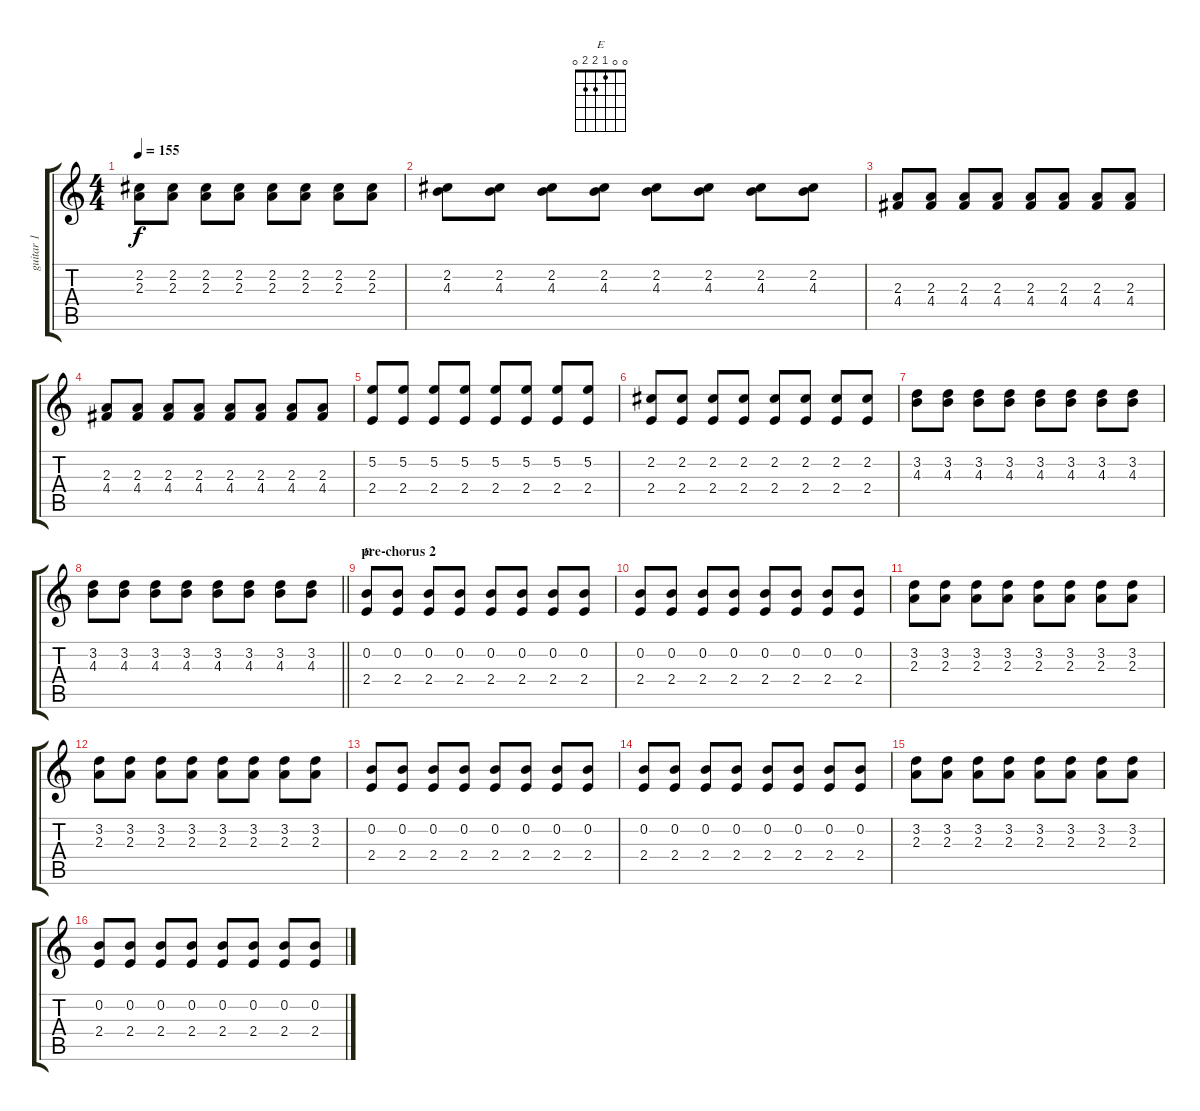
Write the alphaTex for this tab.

\track ("guitar 1" "guitar 1") {instrument electricguitarclean}
\staff {score tabs}
\tuning (E4 B3 G3 D3 A2 E2) {hide}
\chord ("E" 0 0 1 2 2 0)
\ts (4 4)
\tempo 155
\clef g2
\ks c
(2.2 2.3).8{dy f} (2.2 2.3).8 (2.2 2.3).8 (2.2 2.3).8 (2.2 2.3).8 (2.2 2.3).8 (2.2 2.3).8 (2.2 2.3).8 |
(2.2 4.3).8 (2.2 4.3).8 (2.2 4.3).8 (2.2 4.3).8 (2.2 4.3).8 (2.2 4.3).8 (2.2 4.3).8 (2.2 4.3).8 |
(2.3 4.4).8 (2.3 4.4).8 (2.3 4.4).8 (2.3 4.4).8 (2.3 4.4).8 (2.3 4.4).8 (2.3 4.4).8 (2.3 4.4).8 |
(2.3 4.4).8 (2.3 4.4).8 (2.3 4.4).8 (2.3 4.4).8 (2.3 4.4).8 (2.3 4.4).8 (2.3 4.4).8 (2.3 4.4).8 |
(5.2 2.4).8 (5.2 2.4).8 (5.2 2.4).8 (5.2 2.4).8 (5.2 2.4).8 (5.2 2.4).8 (5.2 2.4).8 (5.2 2.4).8 |
(2.2 2.4).8 (2.2 2.4).8 (2.2 2.4).8 (2.2 2.4).8 (2.2 2.4).8 (2.2 2.4).8 (2.2 2.4).8 (2.2 2.4).8 |
(3.2 4.3).8 (3.2 4.3).8 (3.2 4.3).8 (3.2 4.3).8 (3.2 4.3).8 (3.2 4.3).8 (3.2 4.3).8 (3.2 4.3).8 |
\barLineRight lightlight
(3.2 4.3).8 (3.2 4.3).8 (3.2 4.3).8 (3.2 4.3).8 (3.2 4.3).8 (3.2 4.3).8 (3.2 4.3).8 (3.2 4.3).8 |
\section ("" "pre-chorus 2")
(0.2 2.4).8{ch "E"} (0.2 2.4).8 (0.2 2.4).8 (0.2 2.4).8 (0.2 2.4).8 (0.2 2.4).8 (0.2 2.4).8 (0.2 2.4).8 |
(0.2 2.4).8 (0.2 2.4).8 (0.2 2.4).8 (0.2 2.4).8 (0.2 2.4).8 (0.2 2.4).8 (0.2 2.4).8 (0.2 2.4).8 |
(3.2 2.3).8 (3.2 2.3).8 (3.2 2.3).8 (3.2 2.3).8 (3.2 2.3).8 (3.2 2.3).8 (3.2 2.3).8 (3.2 2.3).8 |
(3.2 2.3).8 (3.2 2.3).8 (3.2 2.3).8 (3.2 2.3).8 (3.2 2.3).8 (3.2 2.3).8 (3.2 2.3).8 (3.2 2.3).8 |
(0.2 2.4).8 (0.2 2.4).8 (0.2 2.4).8 (0.2 2.4).8 (0.2 2.4).8 (0.2 2.4).8 (0.2 2.4).8 (0.2 2.4).8 |
(0.2 2.4).8 (0.2 2.4).8 (0.2 2.4).8 (0.2 2.4).8 (0.2 2.4).8 (0.2 2.4).8 (0.2 2.4).8 (0.2 2.4).8 |
(3.2 2.3).8 (3.2 2.3).8 (3.2 2.3).8 (3.2 2.3).8 (3.2 2.3).8 (3.2 2.3).8 (3.2 2.3).8 (3.2 2.3).8 |
(0.2 2.4).8 (0.2 2.4).8 (0.2 2.4).8 (0.2 2.4).8 (0.2 2.4).8 (0.2 2.4).8 (0.2 2.4).8 (0.2 2.4).8
